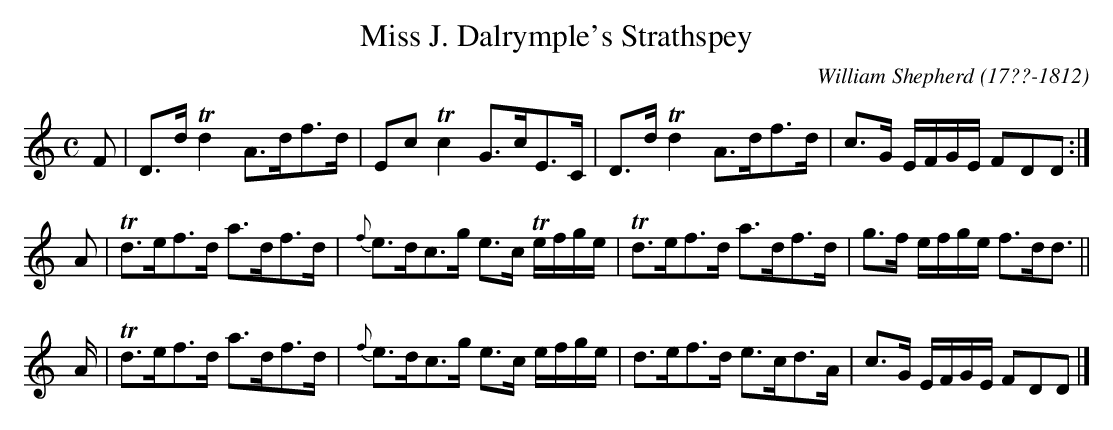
X:1
T: Miss J. Dalrymple's Strathspey
C: William Shepherd (17??-1812)
M: C
L: 1/16
K: Ddor
F2 |\
D3dTd4 A3df3d | E2c2Tc4 G3cE3C |\
D3dTd4 A3df3d | c3G EFGE F2D2D2 :|
A2 |\
Td3ef3d a3df3d | {f}e3dc3g e3c Tefge |\
Td3ef3d a3df3d | g3f efge f3dd3 ||
A |\
Td3ef3d a3df3d | {f}e3dc3g e3c efge |\
d3ef3d e3cd3A | c3G EFGE F2D2D2 |]
